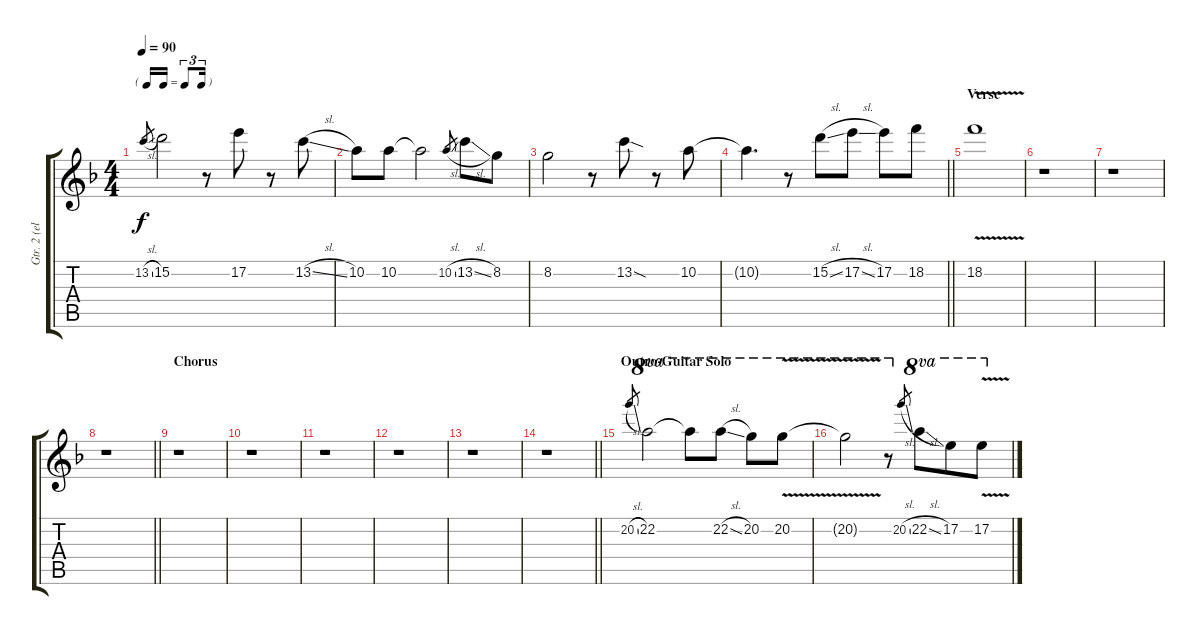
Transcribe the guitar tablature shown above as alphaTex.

\track ("Gtr. 2 (elec.)" "Gtr. 2 (el") {instrument electricguitarjazz}
\staff {score tabs}
\tuning (E4 B3 G3 D3 A2 E2) {hide}
\ts (4 4)
\tf triplet16th
\tempo 90
\clef g2
\ks f
13.2{sl}.8{gr dy f} 15.2.2 r.8 17.2.8 r.8 13.2{sl}.8 |
10.2.8 10.2.8 10.2{t}.2 10.2{sl}.8{gr} 13.2{sl}.8 8.2.8 |
8.2.2 r.8 13.2{sod}.8 r.8 10.2.8 |
\barLineRight lightlight
10.2{t}.4{d} r.8 15.2{sl}.8 17.2{sl}.8 17.2.8 18.2.8 |
\section ("" "Verse")
18.2{v}.1 |
r.1 |
r.1 |
\barLineRight lightlight
r.1 |
\section ("" "Chorus")
r.1 |
r.1 |
r.1 |
r.1 |
r.1 |
\barLineRight lightlight
r.1 |
\section ("" "Outro-Guitar Solo")
20.2{sl}.8{gr} 22.2.2{ot 8va} 22.2{t}.8{ot 8va} 22.2{sl}.8{ot 8va} 20.2.8{ot 8va} 20.2{v}.8{ot 8va} |
20.2{t}.2{ot 8va} r.8{ot 8va} 20.2{sl}.8{gr} 22.2{sl}.8{ot 8va beam merge} 17.2.8{ot 8va} 17.2{v}.8{ot 8va}
